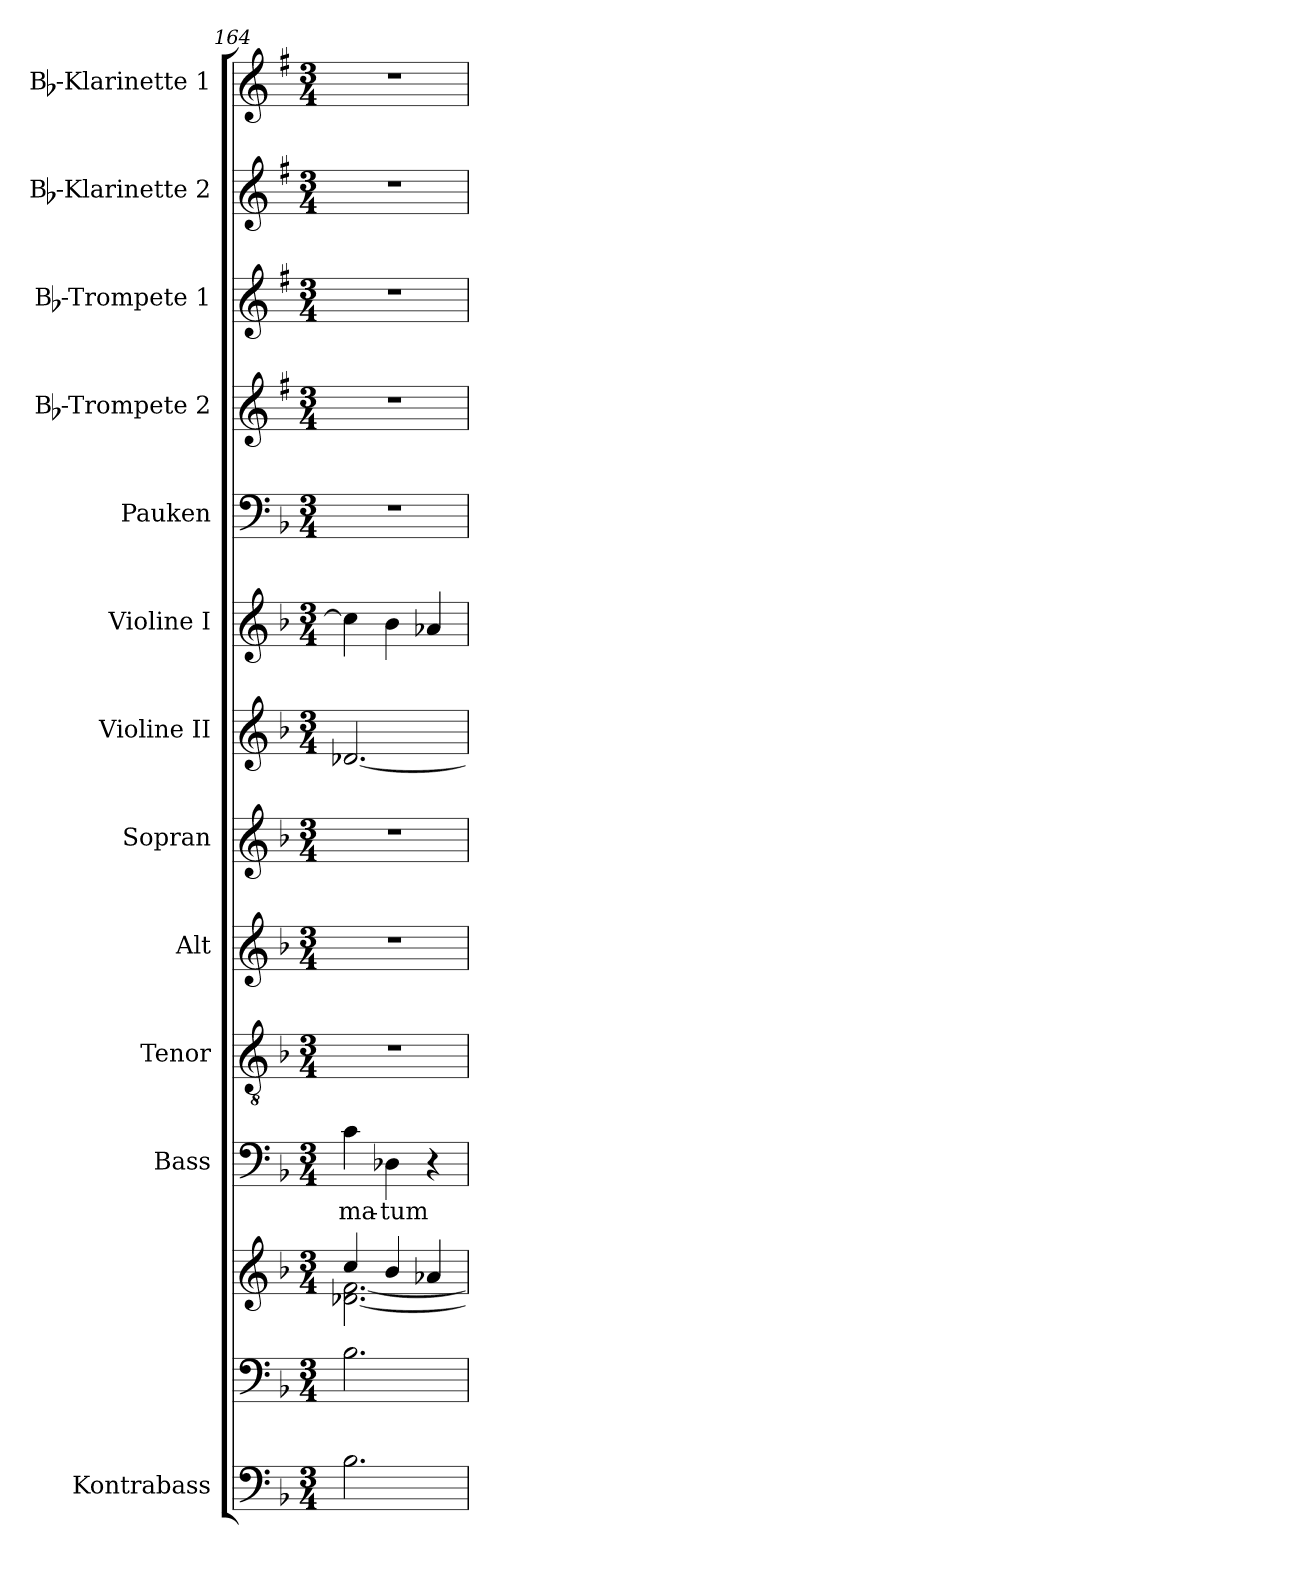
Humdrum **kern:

**kern	**kern	**kern	**kern	**text	**kern	**kern	**kern	**kern	**kern	**kern	**kern	**kern	**kern	**kern
*part13	*part12	*part12	*part11	*part11	*part10	*part9	*part8	*part7	*part6	*part5	*part4	*part3	*part2	*part1
*staff14	*staff13	*staff12	*staff11	*staff11	*staff10	*staff9	*staff8	*staff7	*staff6	*staff5	*staff4	*staff3	*staff2	*staff1
*I"Kontrabass	*	*	*I"Bass	*	*I"Tenor	*I"Alt	*I"Sopran	*I"Violine II	*I"Violine I	*I"Pauken	*I"Bb-Trompete 2	*I"Bb-Trompete 1	*I"Bb-Klarinette 2	*I"Bb-Klarinette 1
*I'Kb.	*	*	*I'B.	*	*I'T.	*I'A.	*I'S.	*I'Vl. II	*I'Vl. I	*I'Pk.	*I'Bb Trp. 2	*I'Bb Trp. 1	*I'Bb Kl. 2	*I'Bb Kl. 1
*clefF4	*clefF4	*clefG2	*clefF4	*	*clefGv2	*clefG2	*clefG2	*clefG2	*clefG2	*clefF4	*clefG2	*clefG2	*clefG2	*clefG2
*ITrd7c12	*	*	*	*	*	*	*	*	*	*	*ITrd1c2	*ITrd1c2	*ITrd1c2	*ITrd1c2
*k[b-]	*k[b-]	*k[b-]	*k[b-]	*	*k[b-]	*k[b-]	*k[b-]	*k[b-]	*k[b-]	*k[b-]	*k[b-]	*k[b-]	*k[b-]	*k[b-]
*F:	*F:	*F:	*F:	*	*F:	*F:	*F:	*F:	*F:	*F:	*F:	*F:	*F:	*F:
*M3/4	*M3/4	*M3/4	*M3/4	*	*M3/4	*M3/4	*M3/4	*M3/4	*M3/4	*M3/4	*M3/4	*M3/4	*M3/4	*M3/4
=164	=164	=164	=164	=164	=164	=164	=164	=164	=164	=164	=164	=164	=164	=164
*	*	*^	*	*	*	*	*	*	*	*	*	*	*	*
!	!	!	!	!	!LO:LY:b	!	!	!	!	!	!	!	!	!	!
2.BB-\	2.B-\	4cc/	[<2.d-X\ [<2.f\	4c\	-ma-	2.r	2.r	2.r	[2.d-X/	4cc\]	2.r	2.r	2.r	2.r	2.r
!	!	!	!	!	!LO:LY:b	!	!	!	!	!	!	!	!	!	!
.	.	4b-/	.	4D-X\	-tum	.	.	.	.	4b-\	.	.	.	.	.
.	.	4a-X/	.	4r	.	.	.	.	.	4a-X/	.	.	.	.	.
*	*	*v	*v	*	*	*	*	*	*	*	*	*	*	*	*
=	=	=	=	=	=	=	=	=	=	=	=	=	=	=
*-	*-	*-	*-	*-	*-	*-	*-	*-	*-	*-	*-	*-	*-	*-
